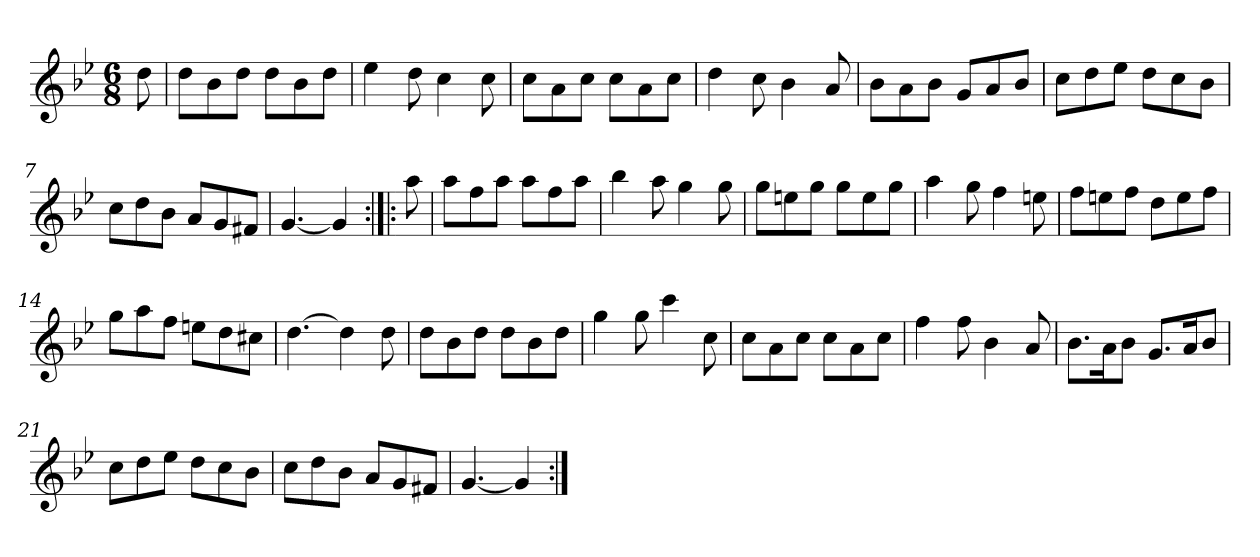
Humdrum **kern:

**kern
*part1
*staff1
*clefG2
*k[b-e-]
*g:
*M6/8
*MM120
=
8dd
=1
8dd\L
8b-\
8dd\J
8dd\L
8b-\
8dd\J
=2
4ee-
8dd
4cc
8cc
=3
8cc\L
8a\
8cc\J
8cc\L
8a\
8cc\J
=4
4dd
8cc
4b-
8a
=5
8b-\L
8a\
8b-\J
8g/L
8a/
8b-/J
=6
8cc\L
8dd\
8ee-\J
8dd\L
8cc\
8b-\J
=7
8cc\L
8dd\
8b-\J
8a/L
8g/
8f#X/J
=8
[4.g
4g]
=:|!|:
8aa
=9
8aa\L
8ff\
8aa\J
8aa\L
8ff\
8aa\J
=10
4bb-
8aa
4gg
8gg
=11
8gg\L
8een\
8gg\J
8gg\L
8ee\
8gg\J
=12
4aa
8gg
4ff
8een
=13
8ff\L
8een\
8ff\J
8dd\L
8ee\
8ff\J
=14
8gg\L
8aa\
8ff\J
8een\L
8dd\
8cc#X\J
=15
[4.dd
4dd]
8dd
=16
8dd\L
8b-\
8dd\J
8dd\L
8b-\
8dd\J
=17
4gg
8gg
4ccc
8cc
=18
8cc\L
8a\
8cc\J
8cc\L
8a\
8cc\J
=19
4ff
8ff
4b-
8a
=20
8.b-\L
16a\K
8b-\J
8.g/L
16a/K
8b-/J
=21
8cc\L
8dd\
8ee-\J
8dd\L
8cc\
8b-\J
=22
8cc\L
8dd\
8b-\J
8a/L
8g/
8f#X/J
=23
[4.g
4g]
=:|!
*-
